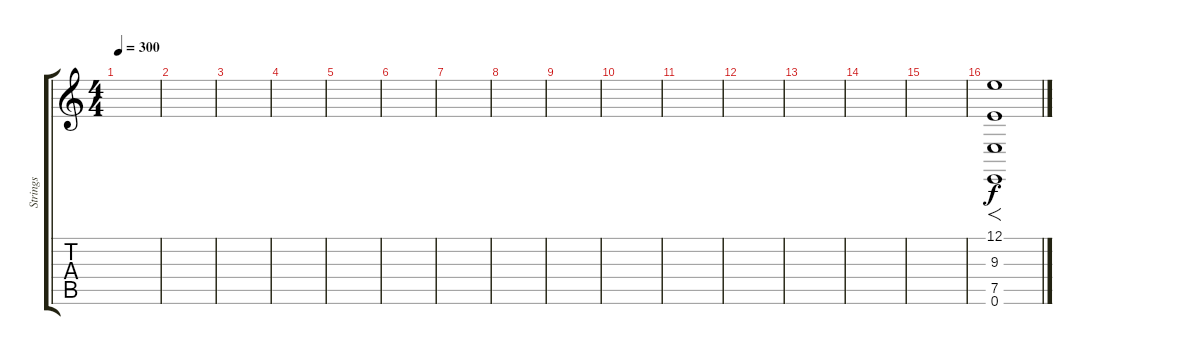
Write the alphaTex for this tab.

\track ("Strings" "Strings") {instrument stringensemble2}
\staff {score tabs}
\tuning (E4 B3 G3 D3 A2 E2) {hide}
\ts (4 4)
\tempo 300
\clef g2
\ks c
|
|
|
|
|
|
|
|
|
|
|
|
|
|
|
(12.1 9.3 7.5 0.6).1{f}
